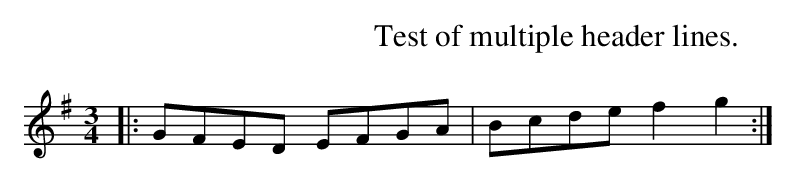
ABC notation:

X:1
T: Test of multiple header lines.
M: 3/4
L: 1/8
K: G
|: GFED EFGA | Bcde f2g2 :|
